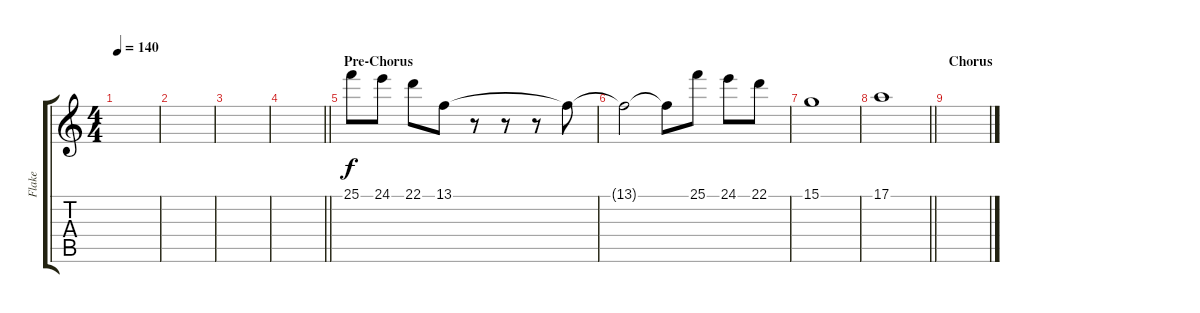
\track ("Flake" "Flake") {instrument whistle}
\staff {score tabs}
\tuning (E4 B3 G3 D3 A2 E2) {hide}
\ts (4 4)
\tempo 140
\clef g2
\ks c
|
|
|
\barLineRight lightlight
|
\section ("" "Pre-Chorus")
25.1.8 24.1.8 22.1.8 13.1.8 r.8 r.8 r.8 13.1{t}.8 |
13.1{t}.2 13.1{t}.8 25.1.8 24.1.8 22.1.8 |
15.1.1 |
\barLineRight lightlight
17.1.1 |
\section ("" "Chorus")
